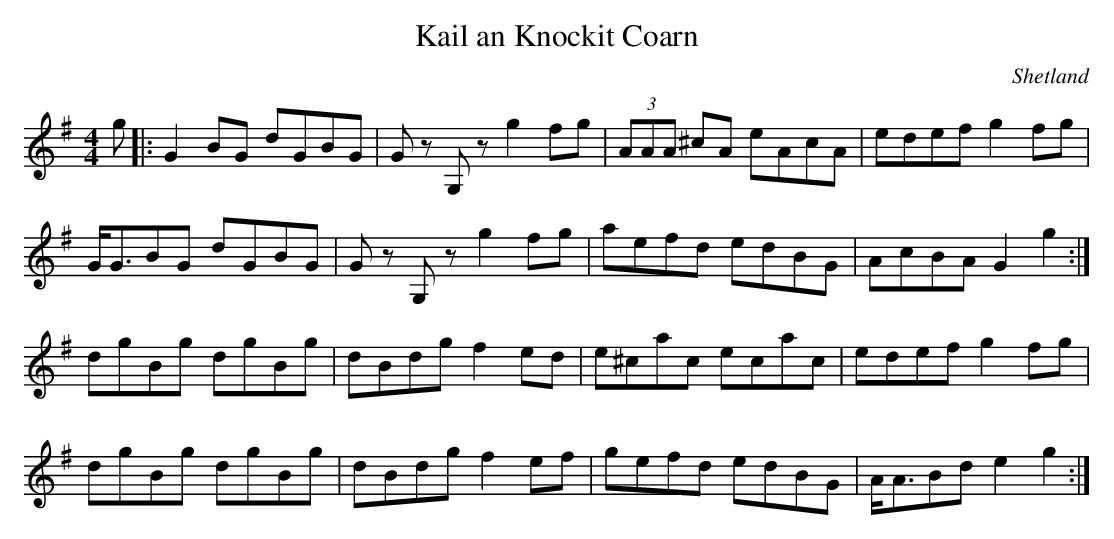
X:1
T:Kail an Knockit Coarn
O:Shetland
M:4/4
L:1/8
K:G
g|:G2 BG dGBG|Gz G,z g2 fg|(3AAA ^cA eAcA|edef g2 fg|
G<GBG dGBG|Gz G,z g2 fg|aefd edBG|AcBA G2 g2:|
dgBg dgBg|dBdg f2 ed|e^cac ecac|edef g2 fg|
dgBg dgBg|dBdg f2 ef|gefd edBG|A<ABd e2 g2:|
